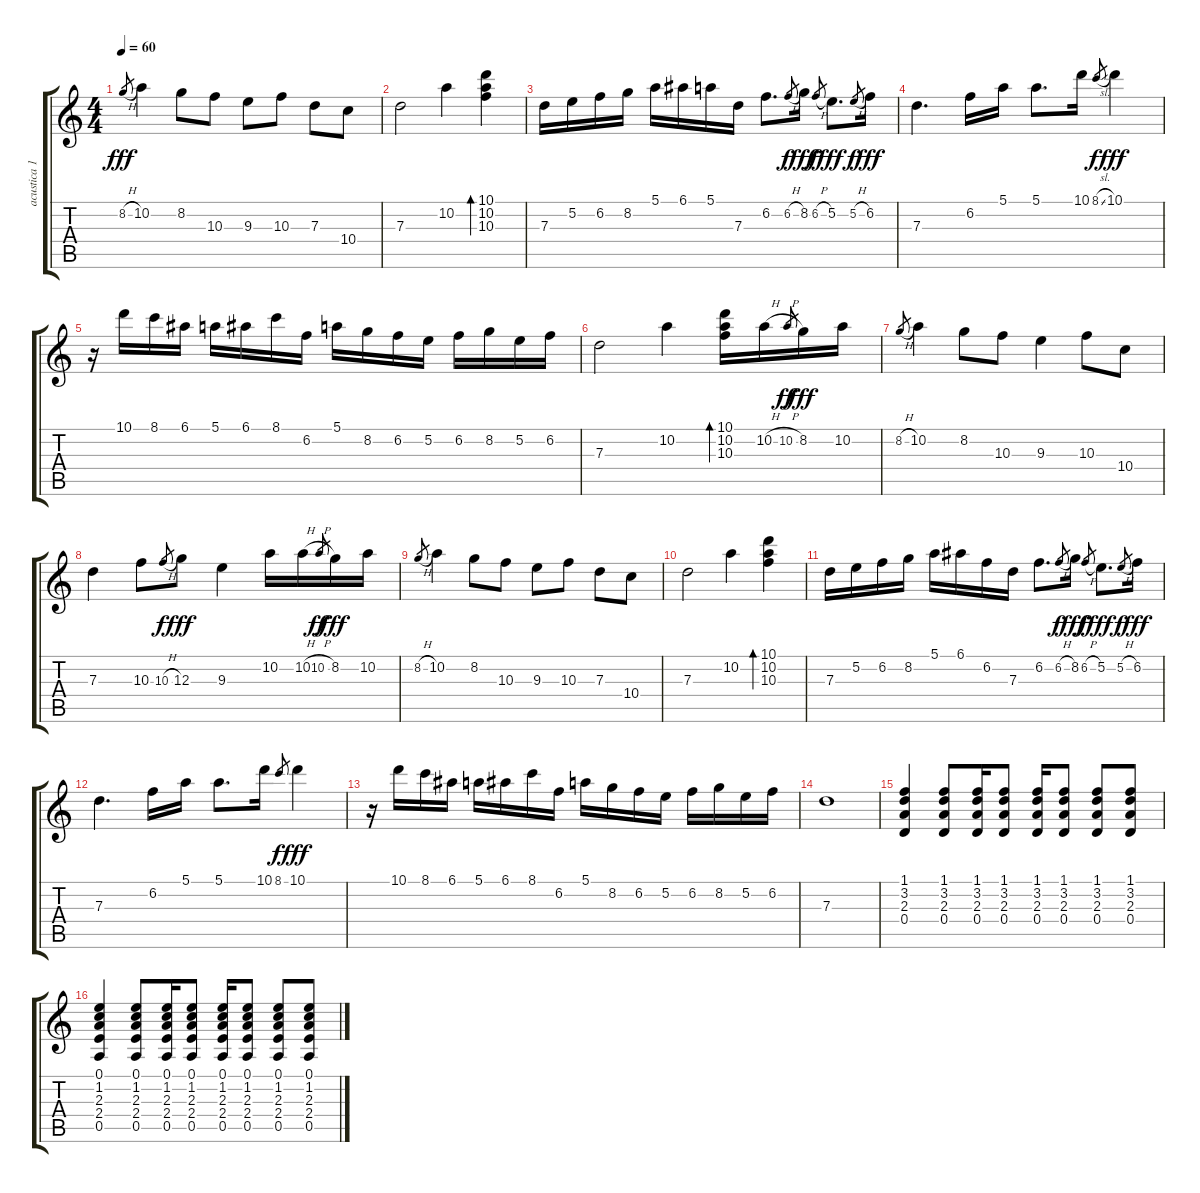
\track ("acustica 1" "acustica 1") {instrument acousticguitarnylon}
\staff {score tabs}
\tuning (E4 B3 G3 D3 A2 E2) {hide}
\ts (4 4)
\tempo 60
\clef g2
\ks c
8.2{h}.8{gr dy fff} 10.2.4 8.2.8 10.3.8 9.3.8 10.3.8 7.3.8 10.4.8 |
7.3.2 10.2.4 (10.1 10.2 10.3).4{bd 120} |
7.3.16 5.2.16 6.2.16 8.2.16 5.1.16 6.1.16 5.1.16 7.3.16 6.2.8{d} 6.2{h}.8{gr dy f} 8.2.16{dy fff} 6.2{h}.8{gr dy f} 5.2.8{d dy fff} 5.2{h}.8{gr dy f} 6.2.16{dy fff} |
7.3.4{d} 6.2.16 5.1.16 5.1.8{d} 10.1.16 8.1{sl}.8{gr dy f} 10.1.4{dy fff} |
r.16 10.1.16 8.1.16 6.1.16 5.1.16 6.1.16 8.1.16 6.2.16 5.1.16 8.2.16 6.2.16 5.2.16 6.2.16 8.2.16 5.2.16 6.2.16 |
7.3.2 10.2.4 (10.1 10.2 10.3).16{bd 120} 10.2{h}.16 10.2{h}.8{gr dy ff} 8.2.16{dy fff} 10.2.16 |
8.2{h}.8{gr} 10.2.4 8.2.8 10.3.8 9.3.4 10.3.8 10.4.8 |
7.3.4 10.3.8 10.3{h}.8{gr dy f} 12.3.8{dy fff} 9.3.4 10.2.16 10.2{h}.16 10.2{h}.8{gr dy ff} 8.2.16{dy fff} 10.2.16 |
8.2{h}.8{gr} 10.2.4 8.2.8 10.3.8 9.3.8 10.3.8 7.3.8 10.4.8 |
7.3.2 10.2.4 (10.1 10.2 10.3).4{bd 120} |
7.3.16 5.2.16 6.2.16 8.2.16 5.1.16 6.1.16 6.2.16 7.3.16 6.2.8{d} 6.2{h}.8{gr dy f} 8.2.16{dy fff} 6.2{h}.8{gr dy f} 5.2.8{d dy fff} 5.2{h}.8{gr dy f} 6.2.16{dy fff} |
7.3.4{d} 6.2.16 5.1.16 5.1.8{d} 10.1.16 8.1.8{gr dy f} 10.1.4{dy fff} |
r.16 10.1.16 8.1.16 6.1.16 5.1.16 6.1.16 8.1.16 6.2.16 5.1.16 8.2.16 6.2.16 5.2.16 6.2.16 8.2.16 5.2.16 6.2.16 |
7.3.1 |
(1.1 3.2 2.3 0.4).4 (1.1 3.2 2.3 0.4).8 (1.1 3.2 2.3 0.4).16 (1.1 3.2 2.3 0.4).8 (1.1 3.2 2.3 0.4).16 (1.1 3.2 2.3 0.4).8 (1.1 3.2 2.3 0.4).8 (1.1 3.2 2.3 0.4).8 |
(0.1 1.2 2.3 2.4 0.5).4 (0.1 1.2 2.3 2.4 0.5).8 (0.1 1.2 2.3 2.4 0.5).16 (0.1 1.2 2.3 2.4 0.5).8 (0.1 1.2 2.3 2.4 0.5).16 (0.1 1.2 2.3 2.4 0.5).8 (0.1 1.2 2.3 2.4 0.5).8 (0.1 1.2 2.3 2.4 0.5).8
